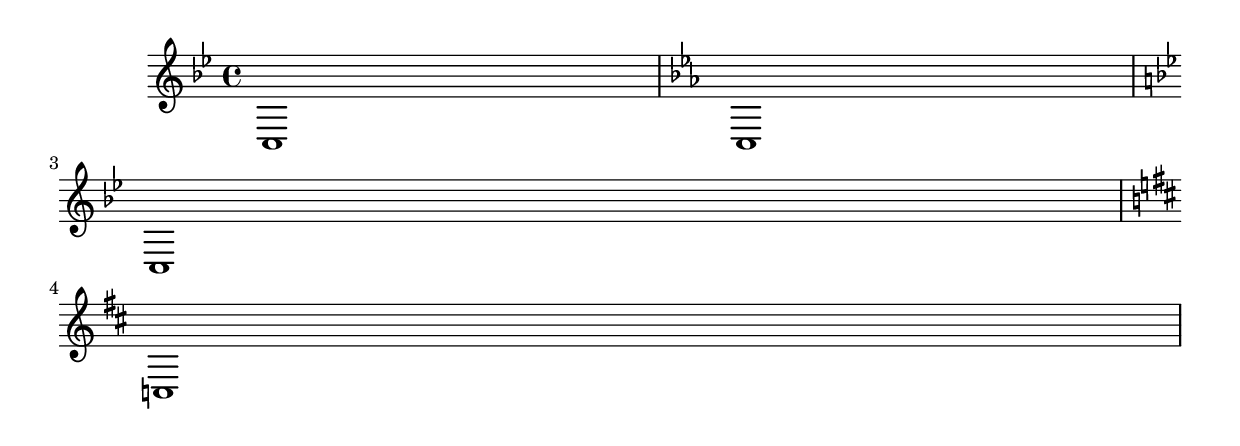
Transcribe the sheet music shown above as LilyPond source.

\version "1.0.10";

%{
test key itemv breaking
%}
\score {
  \notes
  {
    \key bes; c1 \key c \minor;  c1
    \break
    \key bes \major; c1 \key d;\break c1
  }
}
